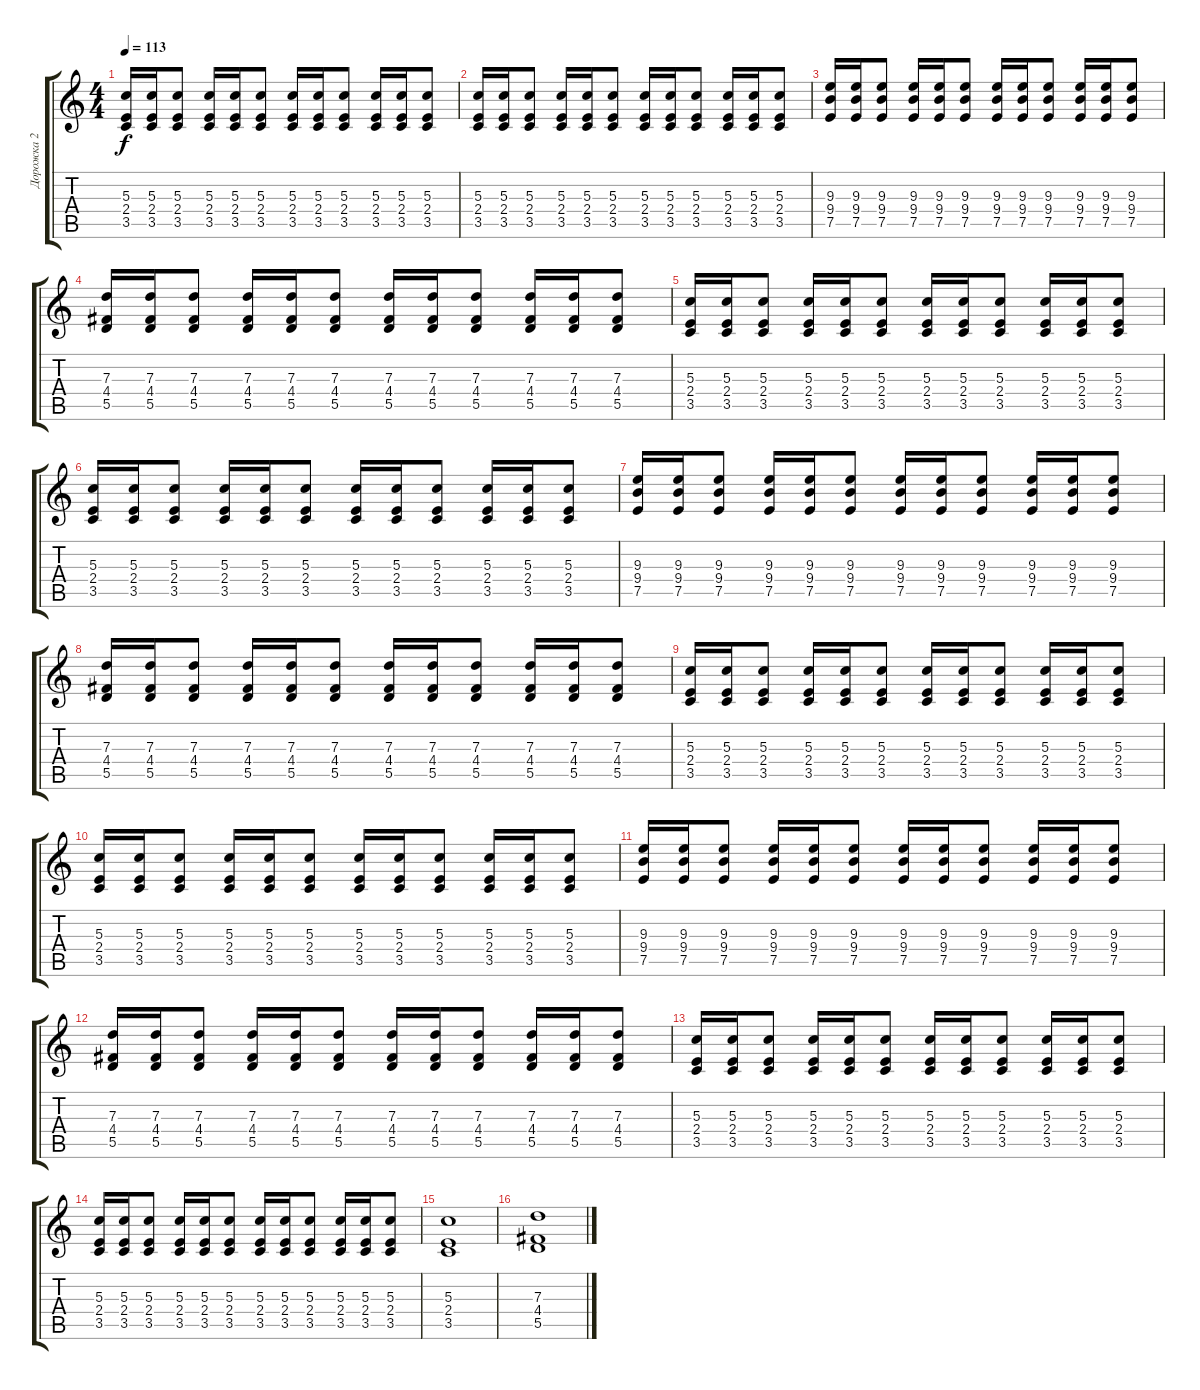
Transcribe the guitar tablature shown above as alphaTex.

\track ("Дорожка 2" "Дорожка 2") {instrument distortionguitar}
\staff {score tabs}
\tuning (E4 B3 G3 D3 A2 D2) {hide}
\ts (4 4)
\tempo 113
\clef g2
\ks c
(5.3 2.4 3.5).16{dy f} (5.3 2.4 3.5).16 (5.3 2.4 3.5).8 (5.3 2.4 3.5).16 (5.3 2.4 3.5).16 (5.3 2.4 3.5).8 (5.3 2.4 3.5).16 (5.3 2.4 3.5).16 (5.3 2.4 3.5).8 (5.3 2.4 3.5).16 (5.3 2.4 3.5).16 (5.3 2.4 3.5).8 |
(5.3 2.4 3.5).16 (5.3 2.4 3.5).16 (5.3 2.4 3.5).8 (5.3 2.4 3.5).16 (5.3 2.4 3.5).16 (5.3 2.4 3.5).8 (5.3 2.4 3.5).16 (5.3 2.4 3.5).16 (5.3 2.4 3.5).8 (5.3 2.4 3.5).16 (5.3 2.4 3.5).16 (5.3 2.4 3.5).8 |
(9.3 9.4 7.5).16 (9.3 9.4 7.5).16 (9.3 9.4 7.5).8 (9.3 9.4 7.5).16 (9.3 9.4 7.5).16 (9.3 9.4 7.5).8 (9.3 9.4 7.5).16 (9.3 9.4 7.5).16 (9.3 9.4 7.5).8 (9.3 9.4 7.5).16 (9.3 9.4 7.5).16 (9.3 9.4 7.5).8 |
(7.3 4.4 5.5).16 (7.3 4.4 5.5).16 (7.3 4.4 5.5).8 (7.3 4.4 5.5).16 (7.3 4.4 5.5).16 (7.3 4.4 5.5).8 (7.3 4.4 5.5).16 (7.3 4.4 5.5).16 (7.3 4.4 5.5).8 (7.3 4.4 5.5).16 (7.3 4.4 5.5).16 (7.3 4.4 5.5).8 |
(5.3 2.4 3.5).16 (5.3 2.4 3.5).16 (5.3 2.4 3.5).8 (5.3 2.4 3.5).16 (5.3 2.4 3.5).16 (5.3 2.4 3.5).8 (5.3 2.4 3.5).16 (5.3 2.4 3.5).16 (5.3 2.4 3.5).8 (5.3 2.4 3.5).16 (5.3 2.4 3.5).16 (5.3 2.4 3.5).8 |
(5.3 2.4 3.5).16 (5.3 2.4 3.5).16 (5.3 2.4 3.5).8 (5.3 2.4 3.5).16 (5.3 2.4 3.5).16 (5.3 2.4 3.5).8 (5.3 2.4 3.5).16 (5.3 2.4 3.5).16 (5.3 2.4 3.5).8 (5.3 2.4 3.5).16 (5.3 2.4 3.5).16 (5.3 2.4 3.5).8 |
(9.3 9.4 7.5).16 (9.3 9.4 7.5).16 (9.3 9.4 7.5).8 (9.3 9.4 7.5).16 (9.3 9.4 7.5).16 (9.3 9.4 7.5).8 (9.3 9.4 7.5).16 (9.3 9.4 7.5).16 (9.3 9.4 7.5).8 (9.3 9.4 7.5).16 (9.3 9.4 7.5).16 (9.3 9.4 7.5).8 |
(7.3 4.4 5.5).16 (7.3 4.4 5.5).16 (7.3 4.4 5.5).8 (7.3 4.4 5.5).16 (7.3 4.4 5.5).16 (7.3 4.4 5.5).8 (7.3 4.4 5.5).16 (7.3 4.4 5.5).16 (7.3 4.4 5.5).8 (7.3 4.4 5.5).16 (7.3 4.4 5.5).16 (7.3 4.4 5.5).8 |
(5.3 2.4 3.5).16 (5.3 2.4 3.5).16 (5.3 2.4 3.5).8 (5.3 2.4 3.5).16 (5.3 2.4 3.5).16 (5.3 2.4 3.5).8 (5.3 2.4 3.5).16 (5.3 2.4 3.5).16 (5.3 2.4 3.5).8 (5.3 2.4 3.5).16 (5.3 2.4 3.5).16 (5.3 2.4 3.5).8 |
(5.3 2.4 3.5).16 (5.3 2.4 3.5).16 (5.3 2.4 3.5).8 (5.3 2.4 3.5).16 (5.3 2.4 3.5).16 (5.3 2.4 3.5).8 (5.3 2.4 3.5).16 (5.3 2.4 3.5).16 (5.3 2.4 3.5).8 (5.3 2.4 3.5).16 (5.3 2.4 3.5).16 (5.3 2.4 3.5).8 |
(9.3 9.4 7.5).16 (9.3 9.4 7.5).16 (9.3 9.4 7.5).8 (9.3 9.4 7.5).16 (9.3 9.4 7.5).16 (9.3 9.4 7.5).8 (9.3 9.4 7.5).16 (9.3 9.4 7.5).16 (9.3 9.4 7.5).8 (9.3 9.4 7.5).16 (9.3 9.4 7.5).16 (9.3 9.4 7.5).8 |
(7.3 4.4 5.5).16 (7.3 4.4 5.5).16 (7.3 4.4 5.5).8 (7.3 4.4 5.5).16 (7.3 4.4 5.5).16 (7.3 4.4 5.5).8 (7.3 4.4 5.5).16 (7.3 4.4 5.5).16 (7.3 4.4 5.5).8 (7.3 4.4 5.5).16 (7.3 4.4 5.5).16 (7.3 4.4 5.5).8 |
(5.3 2.4 3.5).16 (5.3 2.4 3.5).16 (5.3 2.4 3.5).8 (5.3 2.4 3.5).16 (5.3 2.4 3.5).16 (5.3 2.4 3.5).8 (5.3 2.4 3.5).16 (5.3 2.4 3.5).16 (5.3 2.4 3.5).8 (5.3 2.4 3.5).16 (5.3 2.4 3.5).16 (5.3 2.4 3.5).8 |
(5.3 2.4 3.5).16 (5.3 2.4 3.5).16 (5.3 2.4 3.5).8 (5.3 2.4 3.5).16 (5.3 2.4 3.5).16 (5.3 2.4 3.5).8 (5.3 2.4 3.5).16 (5.3 2.4 3.5).16 (5.3 2.4 3.5).8 (5.3 2.4 3.5).16 (5.3 2.4 3.5).16 (5.3 2.4 3.5).8 |
(5.3 2.4 3.5).1 |
(7.3 4.4 5.5).1
